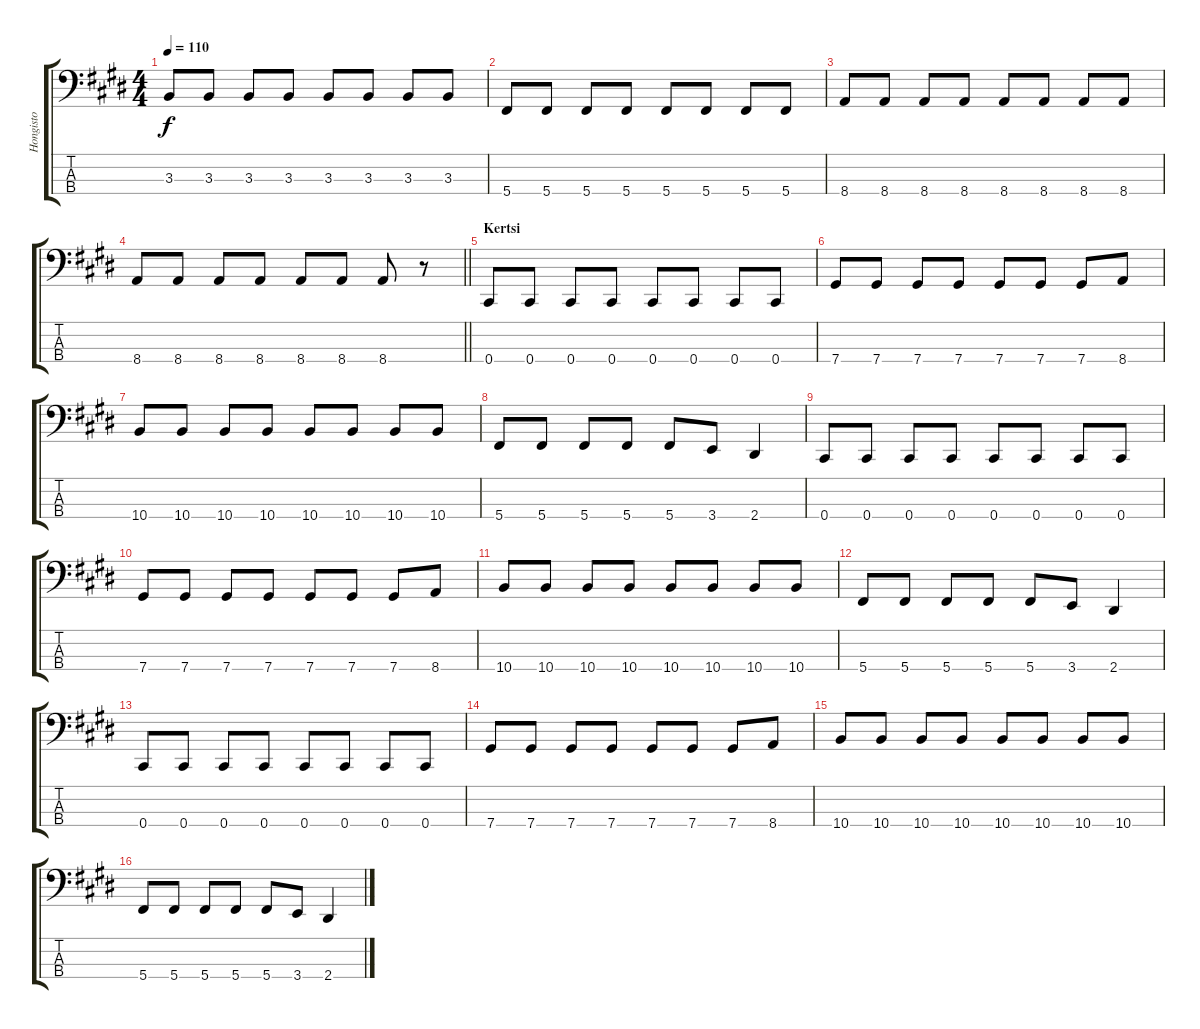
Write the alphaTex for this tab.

\track ("Hongisto" "Hongisto") {instrument electricbasspick}
\staff {score tabs}
\tuning (Gb2 Db2 Ab1 Db1) {hide}
\ts (4 4)
\tempo 110
\clef f4
\ks c#minor
3.3.8{dy f} 3.3.8 3.3.8 3.3.8 3.3.8 3.3.8 3.3.8 3.3.8 |
5.4.8 5.4.8 5.4.8 5.4.8 5.4.8 5.4.8 5.4.8 5.4.8 |
8.4.8 8.4.8 8.4.8 8.4.8 8.4.8 8.4.8 8.4.8 8.4.8 |
\barLineRight lightlight
8.4.8 8.4.8 8.4.8 8.4.8 8.4.8 8.4.8 8.4.8 r.8 |
\section ("" "Kertsi")
0.4.8 0.4.8 0.4.8 0.4.8 0.4.8 0.4.8 0.4.8 0.4.8 |
7.4.8 7.4.8 7.4.8 7.4.8 7.4.8 7.4.8 7.4.8 8.4.8 |
10.4.8 10.4.8 10.4.8 10.4.8 10.4.8 10.4.8 10.4.8 10.4.8 |
5.4.8 5.4.8 5.4.8 5.4.8 5.4.8 3.4.8 2.4.4 |
0.4.8 0.4.8 0.4.8 0.4.8 0.4.8 0.4.8 0.4.8 0.4.8 |
7.4.8 7.4.8 7.4.8 7.4.8 7.4.8 7.4.8 7.4.8 8.4.8 |
10.4.8 10.4.8 10.4.8 10.4.8 10.4.8 10.4.8 10.4.8 10.4.8 |
5.4.8 5.4.8 5.4.8 5.4.8 5.4.8 3.4.8 2.4.4 |
0.4.8 0.4.8 0.4.8 0.4.8 0.4.8 0.4.8 0.4.8 0.4.8 |
7.4.8 7.4.8 7.4.8 7.4.8 7.4.8 7.4.8 7.4.8 8.4.8 |
10.4.8 10.4.8 10.4.8 10.4.8 10.4.8 10.4.8 10.4.8 10.4.8 |
5.4.8 5.4.8 5.4.8 5.4.8 5.4.8 3.4.8 2.4.4
